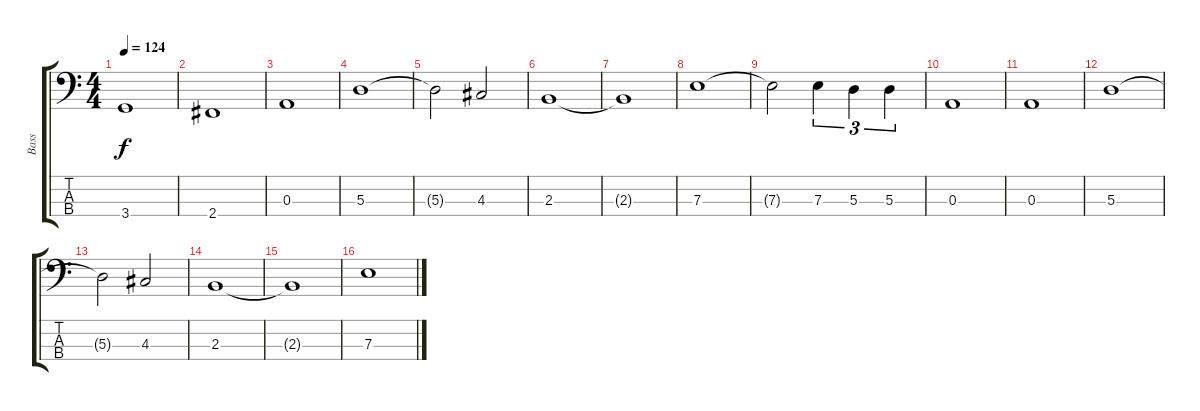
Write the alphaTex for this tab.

\track ("Bass" "Bass") {instrument electricbassfinger}
\staff {score tabs}
\tuning (G2 D2 A1 E1) {hide}
\ts (4 4)
\tempo 124
\clef f4
\ks c
3.4.1{dy f} |
2.4.1 |
0.3.1 |
\section ("" "")
5.3.1 |
5.3{t}.2 4.3.2 |
2.3.1 |
2.3{t}.1 |
7.3.1 |
7.3{t}.2 7.3.4{tu (3 2)} 5.3.4{tu (3 2)} 5.3.4{tu (3 2)} |
0.3.1 |
0.3.1 |
\section ("" "")
5.3.1 |
5.3{t}.2 4.3.2 |
2.3.1 |
2.3{t}.1 |
7.3.1
